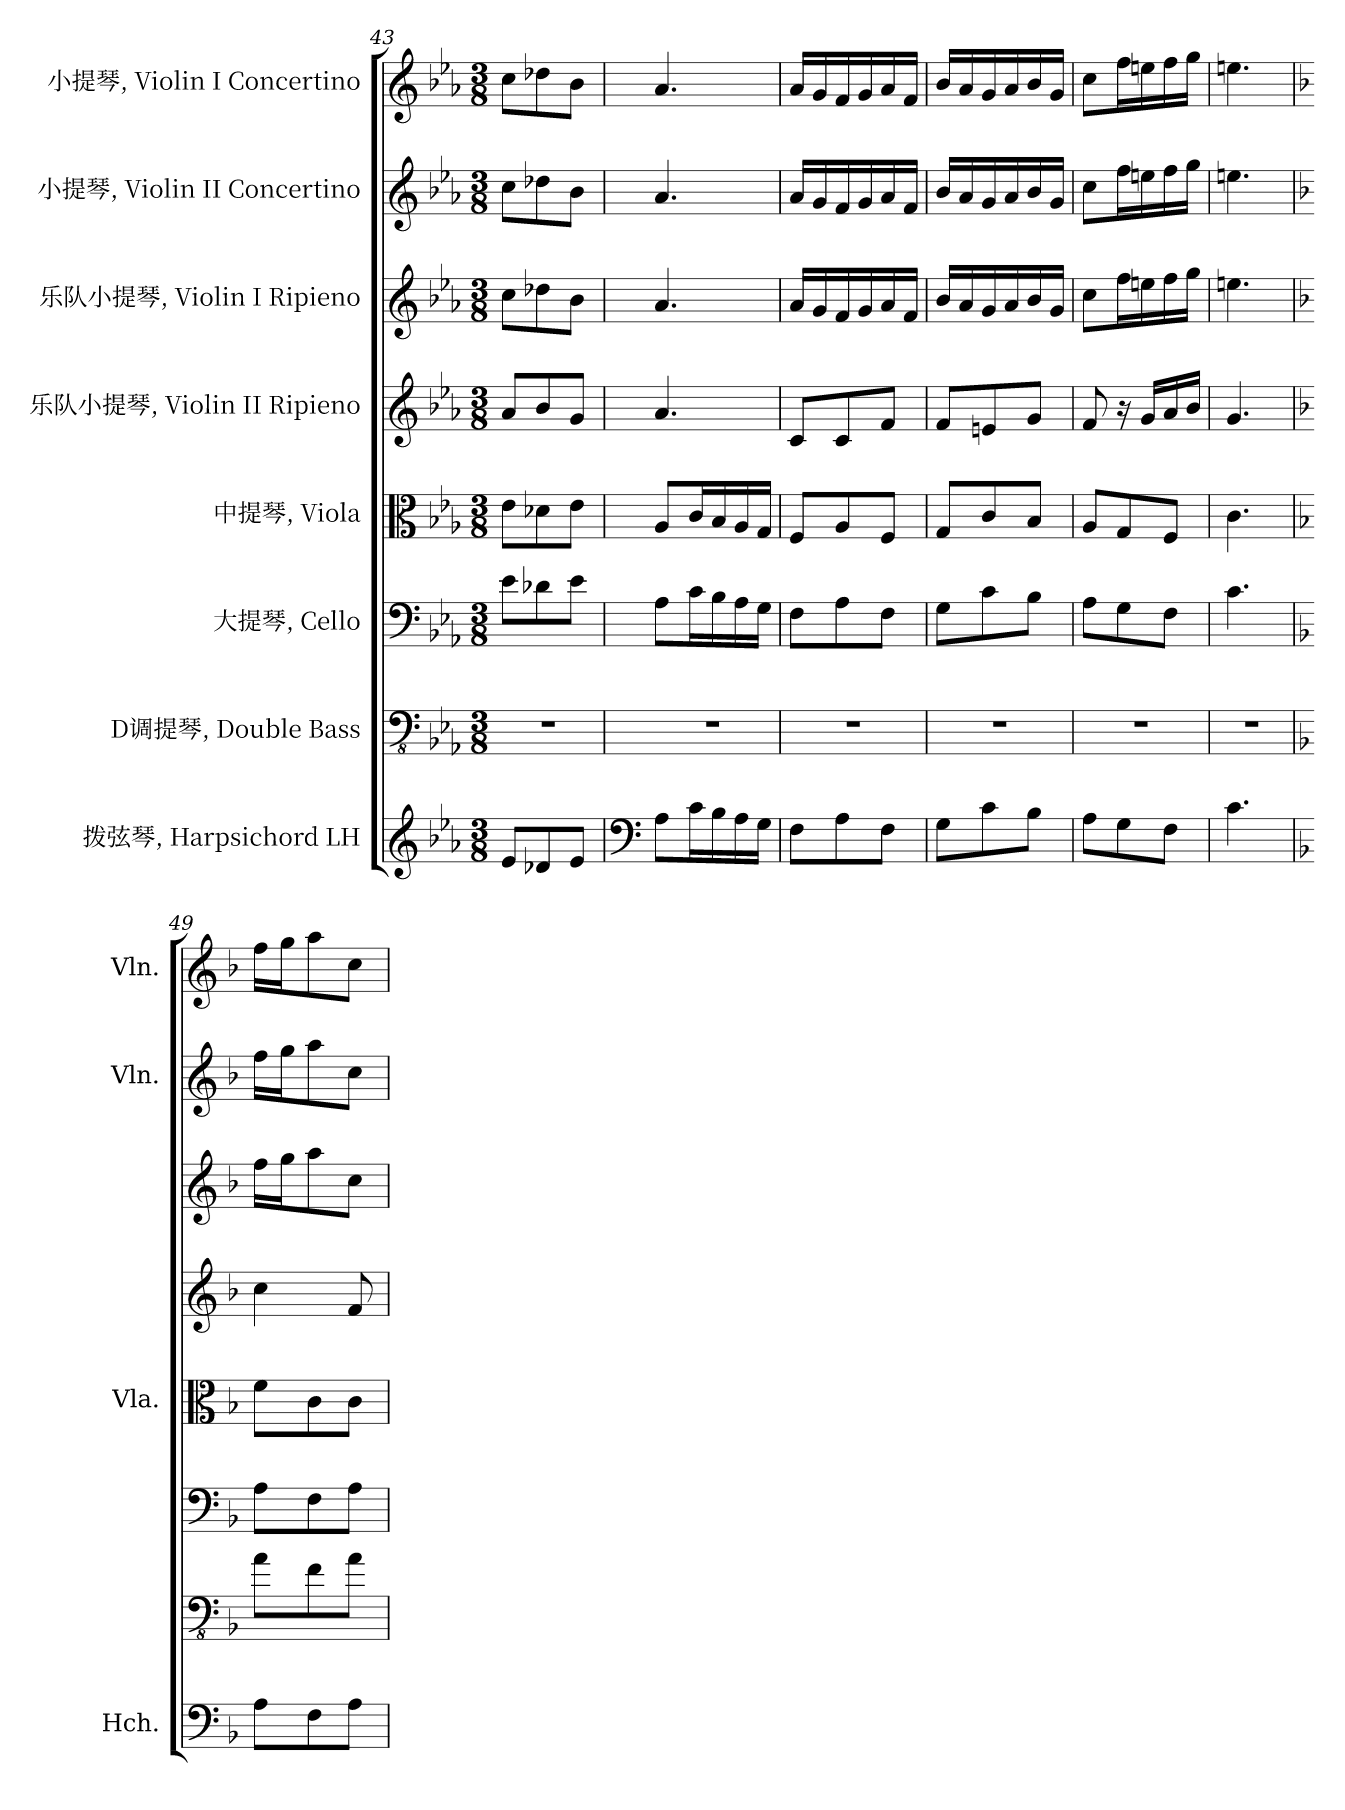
**kern	**kern	**kern	**kern	**kern	**kern	**kern	**kern
*part8	*part7	*part6	*part5	*part4	*part3	*part2	*part1
*staff8	*staff7	*staff6	*staff5	*staff4	*staff3	*staff2	*staff1
*I"拨弦琴, Harpsichord LH	*I"D调提琴, Double Bass	*I"大提琴, Cello	*I"中提琴, Viola	*I"乐队小提琴, Violin II Ripieno	*I"乐队小提琴, Violin I Ripieno	*I"小提琴, Violin II Concertino	*I"小提琴, Violin I Concertino
*I'Hch.	*	*	*I'Vla.	*	*	*I'Vln.	*I'Vln.
*clefG2	*clefFv4	*clefF4	*clefC3	*clefG2	*clefG2	*clefG2	*clefG2
*	*ITrd7c12	*	*	*	*	*	*
*k[b-e-a-]	*k[b-e-a-]	*k[b-e-a-]	*k[b-e-a-]	*k[b-e-a-]	*k[b-e-a-]	*k[b-e-a-]	*k[b-e-a-]
*M3/8	*M3/8	*M3/8	*M3/8	*M3/8	*M3/8	*M3/8	*M3/8
=43	=43	=43	=43	=43	=43	=43	=43
8e-/L	4.r	8e-\L	8e-\L	8a-/L	8cc\L	8cc\L	8cc\L
8d-X/	.	8d-X\	8d-X\	8b-/	8dd-X\	8dd-X\	8dd-X\
8e-/J	.	8e-\J	8e-\J	8g/J	8b-\J	8b-\J	8b-\J
=44	=44	=44	=44	=44	=44	=44	=44
*clefF4	*	*	*	*	*	*	*
8A-\L	4.r	8A-\L	8A-/L	4.a-/	4.a-/	4.a-/	4.a-/
16c\L	.	16c\L	16c/L	.	.	.	.
16B-\	.	16B-\	16B-/	.	.	.	.
16A-\	.	16A-\	16A-/	.	.	.	.
16G\JJ	.	16G\JJ	16G/JJ	.	.	.	.
=45	=45	=45	=45	=45	=45	=45	=45
8F\L	4.r	8F\L	8F/L	8c/L	16a-/LL	16a-/LL	16a-/LL
.	.	.	.	.	16g/	16g/	16g/
8A-\	.	8A-\	8A-/	8c/	16f/	16f/	16f/
.	.	.	.	.	16g/	16g/	16g/
8F\J	.	8F\J	8F/J	8f/J	16a-/	16a-/	16a-/
.	.	.	.	.	16f/JJ	16f/JJ	16f/JJ
!!LO:PB:g=z
=46	=46	=46	=46	=46	=46	=46	=46
8G\L	4.r	8G\L	8G/L	8f/L	16b-/LL	16b-/LL	16b-/LL
.	.	.	.	.	16a-/	16a-/	16a-/
8c\	.	8c\	8c/	8en/	16g/	16g/	16g/
.	.	.	.	.	16a-/	16a-/	16a-/
8B-\J	.	8B-\J	8B-/J	8g/J	16b-/	16b-/	16b-/
.	.	.	.	.	16g/JJ	16g/JJ	16g/JJ
=47	=47	=47	=47	=47	=47	=47	=47
8A-\L	4.r	8A-\L	8A-/L	8f/	8cc\L	8cc\L	8cc\L
8G\	.	8G\	8G/	16r	16ff\L	16ff\L	16ff\L
.	.	.	.	16g/LL	16een\	16een\	16een\
8F\J	.	8F\J	8F/J	16a-/	16ff\	16ff\	16ff\
.	.	.	.	16b-/JJ	16gg\JJ	16gg\JJ	16gg\JJ
=48	=48	=48	=48	=48	=48	=48	=48
4.c\	4.r	4.c\	4.c\	4.g/	4.een\	4.een\	4.een\
=49	=49	=49	=49	=49	=49	=49	=49
*k[b-]	*k[b-]	*k[b-]	*k[b-]	*k[b-]	*k[b-]	*k[b-]	*k[b-]
8A\L	8AA\L	8A\L	8f\L	4cc\	16ff\LL	16ff\LL	16ff\LL
.	.	.	.	.	16gg\J	16gg\J	16gg\J
8F\	8FF\	8F\	8c\	.	8aa\	8aa\	8aa\
8A\J	8AA\J	8A\J	8c\J	8f/	8cc\J	8cc\J	8cc\J
=	=	=	=	=	=	=	=
*-	*-	*-	*-	*-	*-	*-	*-
